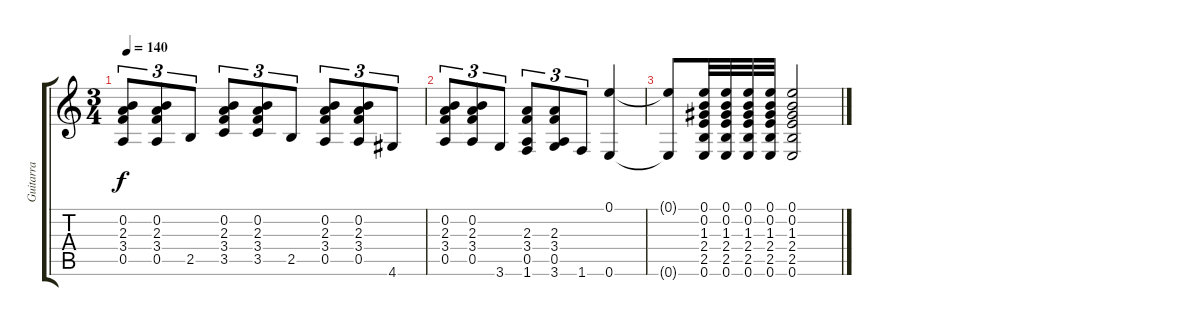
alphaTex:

\track ("Guitarra" "Guitarra") {instrument acousticguitarnylon}
\staff {score tabs}
\tuning (E4 B3 G3 D3 A2 E2) {hide}
\ts (3 4)
\tempo 140
\clef g2
\ks c
(0.2 2.3 3.4 0.5).8{tu (3 2) dy f} (0.2 2.3 3.4 0.5).8{tu (3 2)} 2.5.8{tu (3 2)} (0.2 2.3 3.4 3.5).8{tu (3 2)} (0.2 2.3 3.4 3.5).8{tu (3 2)} 2.5.8{tu (3 2)} (0.2 2.3 3.4 0.5).8{tu (3 2)} (0.2 2.3 3.4 0.5).8{tu (3 2)} 4.6.8{tu (3 2)} |
(0.2 2.3 3.4 0.5).8{tu (3 2)} (0.2 2.3 3.4 0.5).8{tu (3 2)} 3.6.8{tu (3 2)} (2.3 3.4 0.5 1.6).8{tu (3 2)} (2.3 3.4 0.5 3.6).8{tu (3 2)} 1.6.8{tu (3 2)} (0.1 0.6).4 |
(0.1{t} 0.6{t}).8 (0.1 0.2 1.3 2.4 2.5 0.6).32 (0.1 0.2 1.3 2.4 2.5 0.6).32 (0.1 0.2 1.3 2.4 2.5 0.6).32 (0.1 0.2 1.3 2.4 2.5 0.6).32 (0.1 0.2 1.3 2.4 2.5 0.6).2
